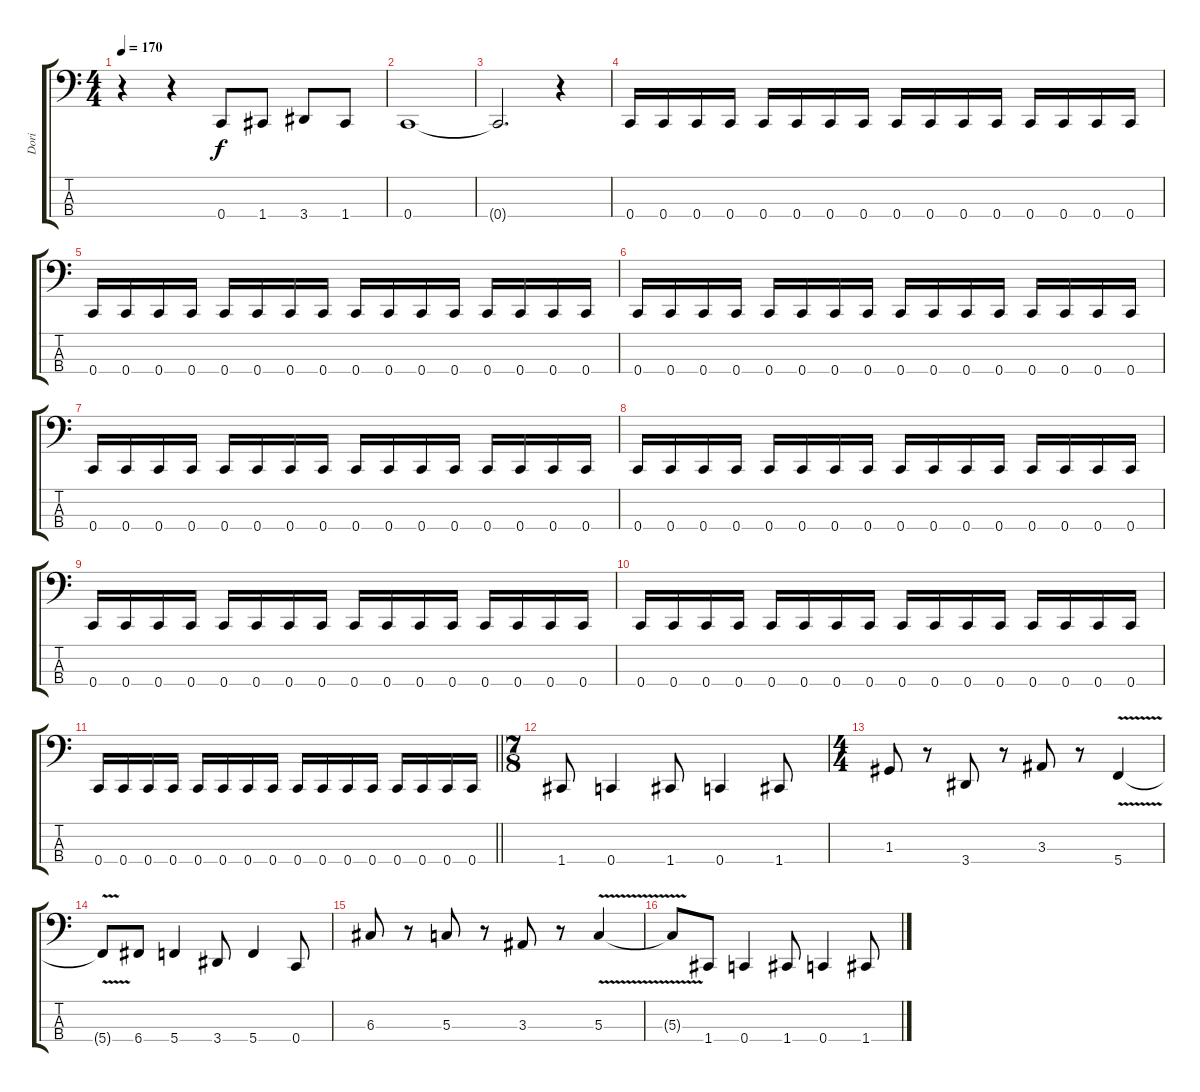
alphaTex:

\track ("Dori" "Dori") {instrument electricbasspick}
\staff {score tabs}
\tuning (F2 C2 G1 C1) {hide}
\ts (4 4)
\tempo 170
\clef f4
\ks c
r.4{dy f} r.4 0.4.8 1.4.8 3.4.8 1.4.8 |
0.4.1 |
0.4{t}.2{d} r.4 |
0.4.16 0.4.16 0.4.16 0.4.16 0.4.16 0.4.16 0.4.16 0.4.16 0.4.16 0.4.16 0.4.16 0.4.16 0.4.16 0.4.16 0.4.16 0.4.16 |
0.4.16 0.4.16 0.4.16 0.4.16 0.4.16 0.4.16 0.4.16 0.4.16 0.4.16 0.4.16 0.4.16 0.4.16 0.4.16 0.4.16 0.4.16 0.4.16 |
0.4.16 0.4.16 0.4.16 0.4.16 0.4.16 0.4.16 0.4.16 0.4.16 0.4.16 0.4.16 0.4.16 0.4.16 0.4.16 0.4.16 0.4.16 0.4.16 |
0.4.16 0.4.16 0.4.16 0.4.16 0.4.16 0.4.16 0.4.16 0.4.16 0.4.16 0.4.16 0.4.16 0.4.16 0.4.16 0.4.16 0.4.16 0.4.16 |
0.4.16 0.4.16 0.4.16 0.4.16 0.4.16 0.4.16 0.4.16 0.4.16 0.4.16 0.4.16 0.4.16 0.4.16 0.4.16 0.4.16 0.4.16 0.4.16 |
0.4.16 0.4.16 0.4.16 0.4.16 0.4.16 0.4.16 0.4.16 0.4.16 0.4.16 0.4.16 0.4.16 0.4.16 0.4.16 0.4.16 0.4.16 0.4.16 |
0.4.16 0.4.16 0.4.16 0.4.16 0.4.16 0.4.16 0.4.16 0.4.16 0.4.16 0.4.16 0.4.16 0.4.16 0.4.16 0.4.16 0.4.16 0.4.16 |
\barLineRight lightlight
0.4.16 0.4.16 0.4.16 0.4.16 0.4.16 0.4.16 0.4.16 0.4.16 0.4.16 0.4.16 0.4.16 0.4.16 0.4.16 0.4.16 0.4.16 0.4.16 |
\ts (7 8)
1.4.8 0.4.4 1.4.8 0.4.4 1.4.8 |
\ts (4 4)
1.3.8 r.8 3.4.8 r.8 3.3.8 r.8 5.4{v}.4 |
5.4{t}.8 6.4.8 5.4.4 3.4.8 5.4.4 0.4.8 |
6.3.8 r.8 5.3.8 r.8 3.3.8 r.8 5.3{v}.4 |
5.3{t}.8 1.4.8 0.4.4 1.4.8 0.4.4 1.4.8
